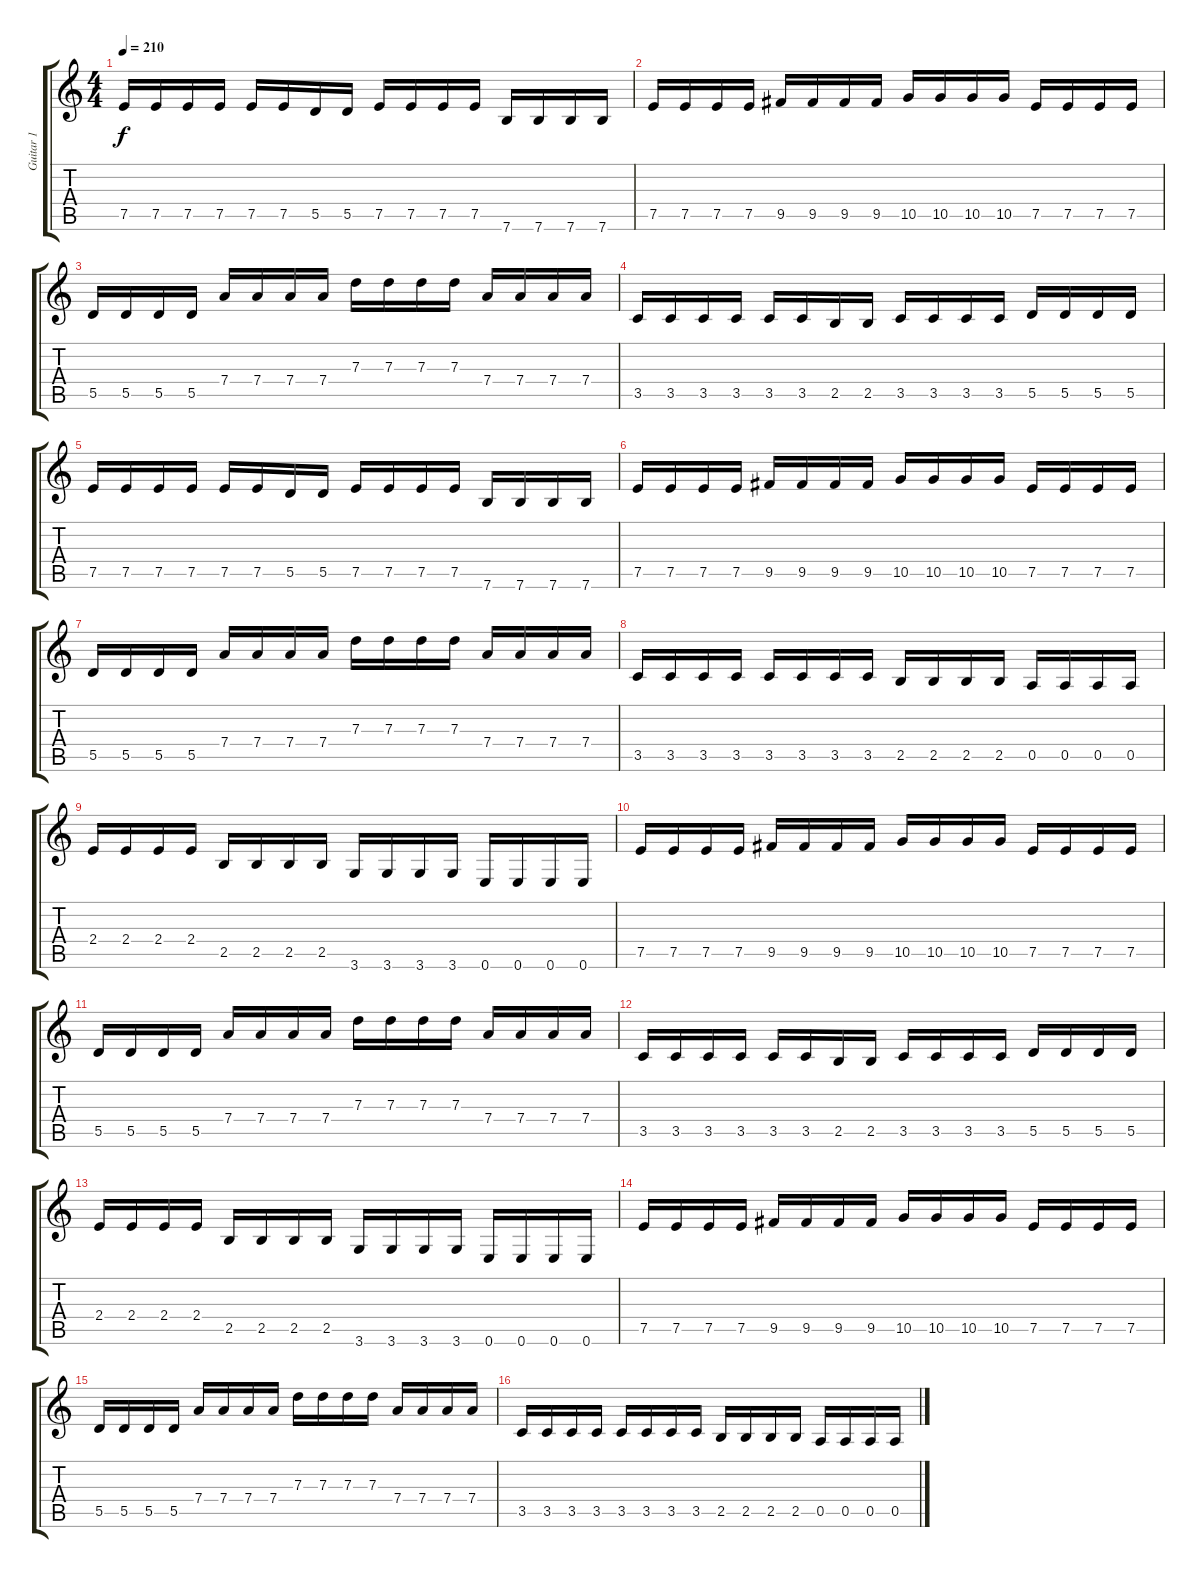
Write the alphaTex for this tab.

\track ("Guitar 1" "Guitar 1") {instrument distortionguitar}
\staff {score tabs}
\tuning (E4 B3 G3 D3 A2 E2) {hide}
\ts (4 4)
\tempo 210
\clef g2
\ks c
7.5.16{dy f instrument distortionguitar} 7.5.16 7.5.16 7.5.16 7.5.16 7.5.16 5.5.16 5.5.16 7.5.16 7.5.16 7.5.16 7.5.16 7.6.16 7.6.16 7.6.16 7.6.16 |
7.5.16 7.5.16 7.5.16 7.5.16 9.5.16 9.5.16 9.5.16 9.5.16 10.5.16 10.5.16 10.5.16 10.5.16 7.5.16 7.5.16 7.5.16 7.5.16 |
5.5.16 5.5.16 5.5.16 5.5.16 7.4.16 7.4.16 7.4.16 7.4.16 7.3.16 7.3.16 7.3.16 7.3.16 7.4.16 7.4.16 7.4.16 7.4.16 |
3.5.16 3.5.16 3.5.16 3.5.16 3.5.16 3.5.16 2.5.16 2.5.16 3.5.16 3.5.16 3.5.16 3.5.16 5.5.16 5.5.16 5.5.16 5.5.16 |
7.5.16 7.5.16 7.5.16 7.5.16 7.5.16 7.5.16 5.5.16 5.5.16 7.5.16 7.5.16 7.5.16 7.5.16 7.6.16 7.6.16 7.6.16 7.6.16 |
7.5.16 7.5.16 7.5.16 7.5.16 9.5.16 9.5.16 9.5.16 9.5.16 10.5.16 10.5.16 10.5.16 10.5.16 7.5.16 7.5.16 7.5.16 7.5.16 |
5.5.16 5.5.16 5.5.16 5.5.16 7.4.16 7.4.16 7.4.16 7.4.16 7.3.16 7.3.16 7.3.16 7.3.16 7.4.16 7.4.16 7.4.16 7.4.16 |
3.5.16 3.5.16 3.5.16 3.5.16 3.5.16 3.5.16 3.5.16 3.5.16 2.5.16 2.5.16 2.5.16 2.5.16 0.5.16 0.5.16 0.5.16 0.5.16 |
2.4.16 2.4.16 2.4.16 2.4.16 2.5.16 2.5.16 2.5.16 2.5.16 3.6.16 3.6.16 3.6.16 3.6.16 0.6.16 0.6.16 0.6.16 0.6.16 |
7.5.16 7.5.16 7.5.16 7.5.16 9.5.16 9.5.16 9.5.16 9.5.16 10.5.16 10.5.16 10.5.16 10.5.16 7.5.16 7.5.16 7.5.16 7.5.16 |
5.5.16 5.5.16 5.5.16 5.5.16 7.4.16 7.4.16 7.4.16 7.4.16 7.3.16 7.3.16 7.3.16 7.3.16 7.4.16 7.4.16 7.4.16 7.4.16 |
3.5.16 3.5.16 3.5.16 3.5.16 3.5.16 3.5.16 2.5.16 2.5.16 3.5.16 3.5.16 3.5.16 3.5.16 5.5.16 5.5.16 5.5.16 5.5.16 |
2.4.16 2.4.16 2.4.16 2.4.16 2.5.16 2.5.16 2.5.16 2.5.16 3.6.16 3.6.16 3.6.16 3.6.16 0.6.16 0.6.16 0.6.16 0.6.16 |
7.5.16 7.5.16 7.5.16 7.5.16 9.5.16 9.5.16 9.5.16 9.5.16 10.5.16 10.5.16 10.5.16 10.5.16 7.5.16 7.5.16 7.5.16 7.5.16 |
5.5.16 5.5.16 5.5.16 5.5.16 7.4.16 7.4.16 7.4.16 7.4.16 7.3.16 7.3.16 7.3.16 7.3.16 7.4.16 7.4.16 7.4.16 7.4.16 |
3.5.16 3.5.16 3.5.16 3.5.16 3.5.16 3.5.16 3.5.16 3.5.16 2.5.16 2.5.16 2.5.16 2.5.16 0.5.16 0.5.16 0.5.16 0.5.16
